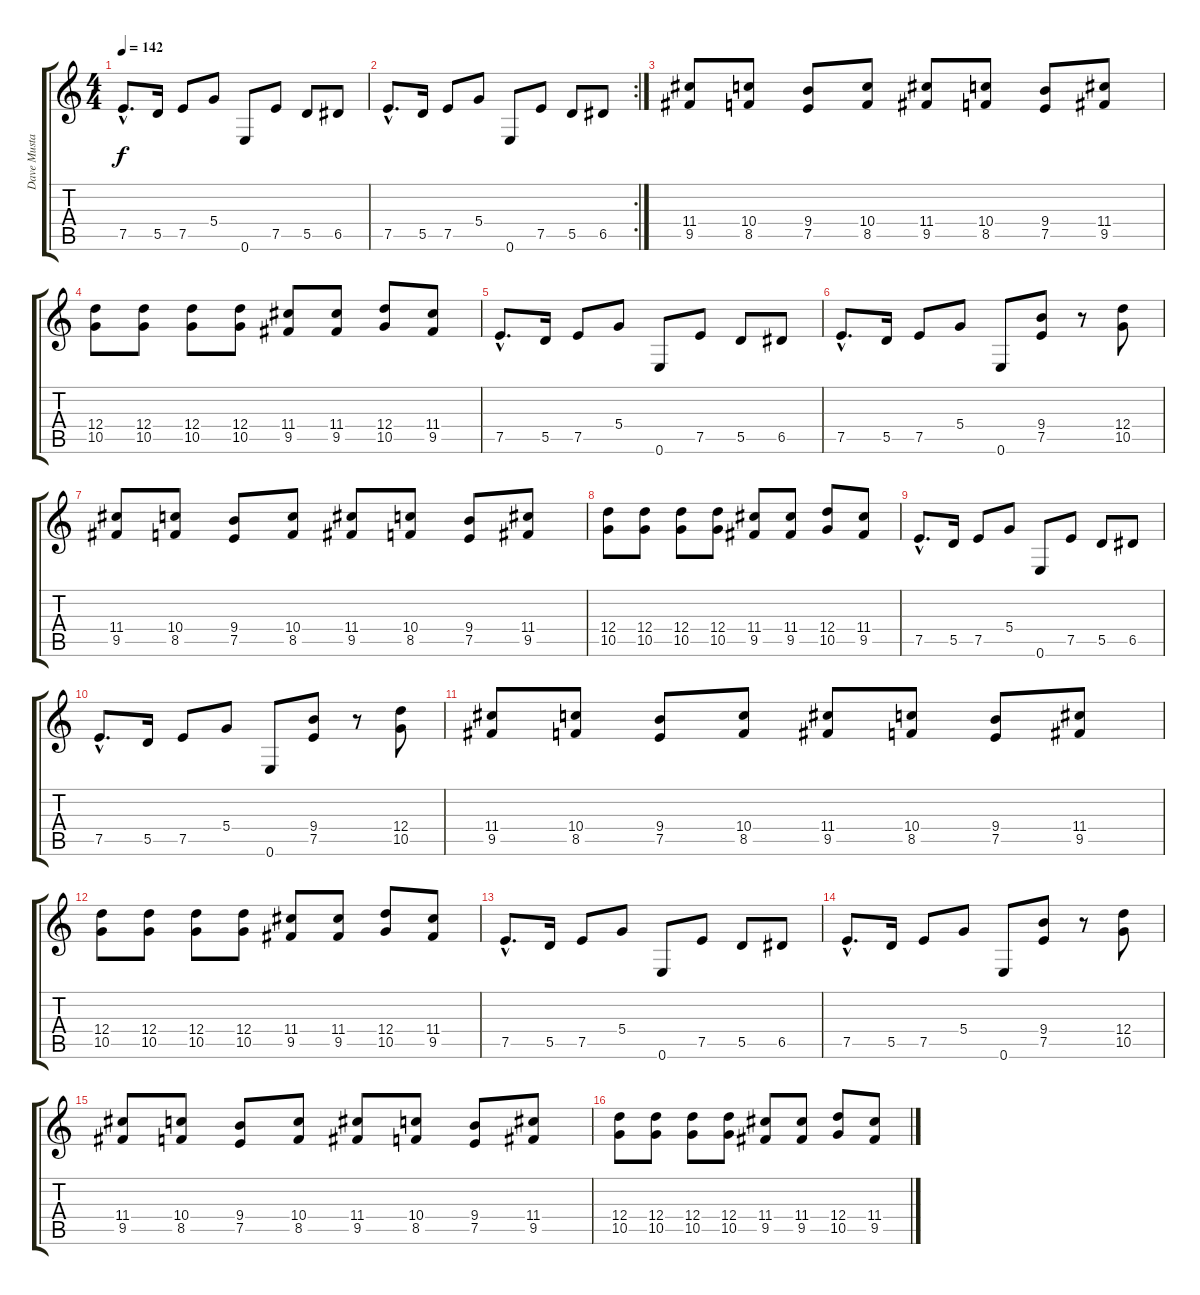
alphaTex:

\track ("Dave Mustaine (Guitar)" "Dave Musta") {instrument distortionguitar}
\staff {score tabs}
\tuning (E4 B3 G3 D3 A2 E2) {hide}
\ts (4 4)
\tempo 142
\clef g2
\ks c
7.5{hac}.8{d dy f} 5.5.16 7.5.8 5.4.8 0.6.8 7.5.8 5.5.8 6.5.8 |
\rc 2
7.5{hac}.8{d} 5.5.16 7.5.8 5.4.8 0.6.8 7.5.8 5.5.8 6.5.8 |
(11.4 9.5).8 (10.4 8.5).8 (9.4 7.5).8 (10.4 8.5).8 (11.4 9.5).8 (10.4 8.5).8 (9.4 7.5).8 (11.4 9.5).8 |
(12.4 10.5).8 (12.4 10.5).8 (12.4 10.5).8 (12.4 10.5).8 (11.4 9.5).8 (11.4 9.5).8 (12.4 10.5).8 (11.4 9.5).8 |
7.5{hac}.8{d} 5.5.16 7.5.8 5.4.8 0.6.8 7.5.8 5.5.8 6.5.8 |
7.5{hac}.8{d} 5.5.16 7.5.8 5.4.8 0.6.8 (9.4 7.5).8 r.8 (12.4 10.5).8 |
(11.4 9.5).8 (10.4 8.5).8 (9.4 7.5).8 (10.4 8.5).8 (11.4 9.5).8 (10.4 8.5).8 (9.4 7.5).8 (11.4 9.5).8 |
(12.4 10.5).8 (12.4 10.5).8 (12.4 10.5).8 (12.4 10.5).8 (11.4 9.5).8 (11.4 9.5).8 (12.4 10.5).8 (11.4 9.5).8 |
7.5{hac}.8{d} 5.5.16 7.5.8 5.4.8 0.6.8 7.5.8 5.5.8 6.5.8 |
7.5{hac}.8{d} 5.5.16 7.5.8 5.4.8 0.6.8 (9.4 7.5).8 r.8 (12.4 10.5).8 |
(11.4 9.5).8 (10.4 8.5).8 (9.4 7.5).8 (10.4 8.5).8 (11.4 9.5).8 (10.4 8.5).8 (9.4 7.5).8 (11.4 9.5).8 |
(12.4 10.5).8 (12.4 10.5).8 (12.4 10.5).8 (12.4 10.5).8 (11.4 9.5).8 (11.4 9.5).8 (12.4 10.5).8 (11.4 9.5).8 |
7.5{hac}.8{d} 5.5.16 7.5.8 5.4.8 0.6.8 7.5.8 5.5.8 6.5.8 |
7.5{hac}.8{d} 5.5.16 7.5.8 5.4.8 0.6.8 (9.4 7.5).8 r.8 (12.4 10.5).8 |
(11.4 9.5).8 (10.4 8.5).8 (9.4 7.5).8 (10.4 8.5).8 (11.4 9.5).8 (10.4 8.5).8 (9.4 7.5).8 (11.4 9.5).8 |
(12.4 10.5).8 (12.4 10.5).8 (12.4 10.5).8 (12.4 10.5).8 (11.4 9.5).8 (11.4 9.5).8 (12.4 10.5).8 (11.4 9.5).8
